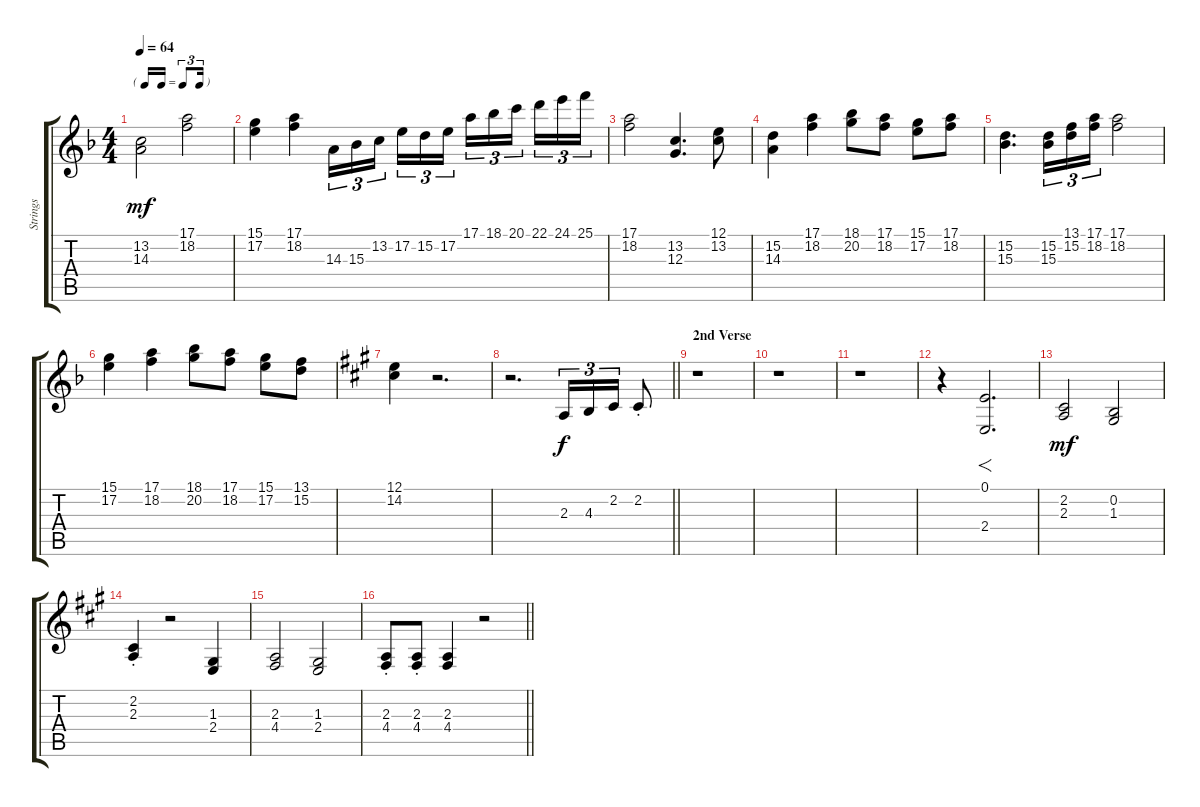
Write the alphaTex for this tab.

\track ("Strings" "Strings") {instrument stringensemble1}
\staff {score tabs}
\tuning (E4 B3 G3 D3 A2 E2) {hide}
\ts (4 4)
\tf triplet16th
\tempo 64
\clef g2
\ks f
(13.2 14.3).2{dy mf} (17.1 18.2).2 |
(15.1 17.2).4 (17.1 18.2).4 14.3.16{tu (3 2)} 15.3.16{tu (3 2)} 13.2.16{tu (3 2) beam splitsecondary} 17.2.16{tu (3 2)} 15.2.16{tu (3 2)} 17.2.16{tu (3 2)} 17.1.16{tu (3 2)} 18.1.16{tu (3 2)} 20.1.16{tu (3 2) beam splitsecondary} 22.1.16{tu (3 2)} 24.1.16{tu (3 2)} 25.1.16{tu (3 2)} |
(17.1 18.2).2 (13.2 12.3).4{d} (12.1 13.2).8 |
(15.2 14.3).4 (17.1 18.2).4 (18.1 20.2).8 (17.1 18.2).8 (15.1 17.2).8 (17.1 18.2).8 |
(15.2 15.3).4{d} (15.2 15.3).16{tu (3 2)} (13.1 15.2).16{tu (3 2)} (17.1 18.2).16{tu (3 2)} (17.1 18.2).2 |
(15.1 17.2).4 (17.1 18.2).4 (18.1 20.2).8 (17.1 18.2).8 (15.1 17.2).8 (13.1 15.2).8 |
\ks a
(12.1 14.2).4{volume 1} r.2{d} |
\barLineRight lightlight
r.2{d} 2.3.16{tu (3 2) dy f volume 12} 4.3.16{tu (3 2)} 2.2.16{tu (3 2)} 2.2{st}.8 |
\section ("" "2nd Verse")
r.1 |
r.1 |
r.1 |
r.4 (0.1 2.4).2{f d} |
(2.2 2.3).2{dy mf} (0.2 1.3).2 |
(2.2{st} 2.3{st}).4 r.2 (1.3 2.4).4 |
(2.3 4.4).2 (1.3 2.4).2 |
\barLineRight lightlight
(2.3{st} 4.4{st}).8 (2.3{st} 4.4{st}).8 (2.3 4.4).4 r.2
